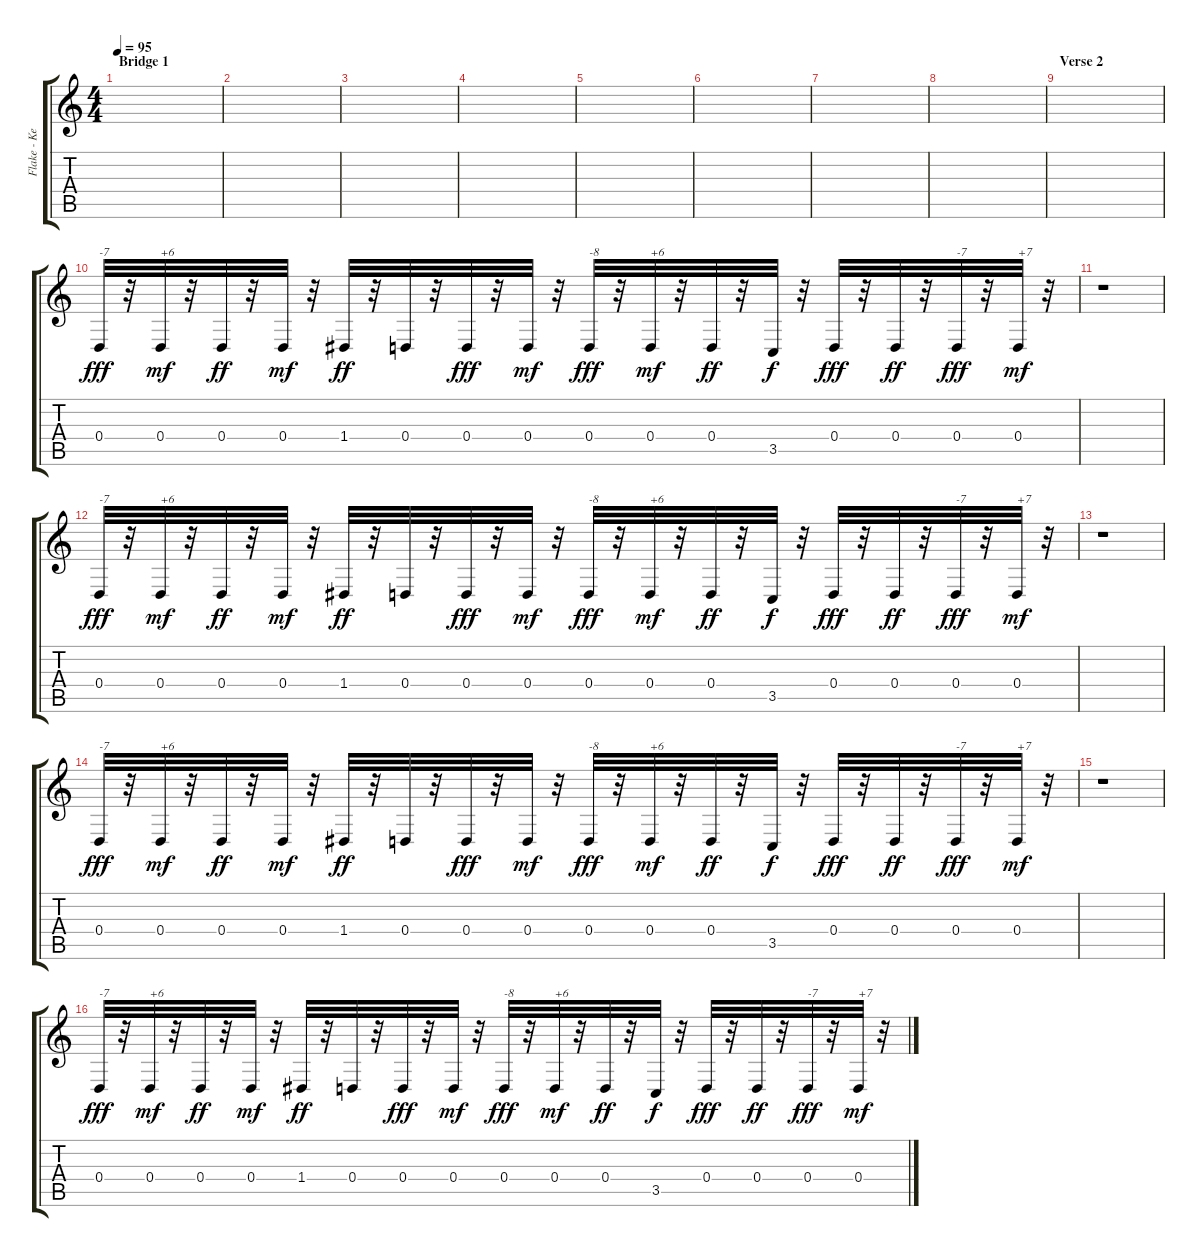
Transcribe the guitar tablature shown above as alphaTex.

\track ("Flake - Keys" "Flake - Ke") {instrument pad1newage}
\staff {score tabs}
\tuning (E4 B3 G3 D3 A2 E2) {hide}
\ts (4 4)
\section ("" "Bridge 1")
\tempo 95
\clef g2
\ks c
|
|
|
|
|
|
|
|
\section ("" "Verse 2")
|
0.4.32{txt "-7" dy fff balance 1} r.32 0.4.32{txt "+6" dy mf balance 14} r.32 0.4.32{dy ff} r.32 0.4.32{dy mf} r.32 1.4.32{dy ff} r.32 0.4.32 r.32 0.4.32{dy fff} r.32 0.4.32{dy mf} r.32 0.4.32{txt "-8" dy fff balance 0} r.32 0.4.32{txt "+6" dy mf balance 14} r.32 0.4.32{dy ff} r.32 3.5.32{dy f} r.32 0.4.32{dy fff} r.32 0.4.32{dy ff} r.32 0.4.32{txt "-7" dy fff balance 1} r.32 0.4.32{txt "+7" dy mf balance 15} r.32 |
r.1 |
0.4.32{txt "-7" dy fff balance 1} r.32 0.4.32{txt "+6" dy mf balance 14} r.32 0.4.32{dy ff} r.32 0.4.32{dy mf} r.32 1.4.32{dy ff} r.32 0.4.32 r.32 0.4.32{dy fff} r.32 0.4.32{dy mf} r.32 0.4.32{txt "-8" dy fff balance 0} r.32 0.4.32{txt "+6" dy mf balance 14} r.32 0.4.32{dy ff} r.32 3.5.32{dy f} r.32 0.4.32{dy fff} r.32 0.4.32{dy ff} r.32 0.4.32{txt "-7" dy fff balance 1} r.32 0.4.32{txt "+7" dy mf balance 15} r.32 |
r.1 |
0.4.32{txt "-7" dy fff balance 1} r.32 0.4.32{txt "+6" dy mf balance 14} r.32 0.4.32{dy ff} r.32 0.4.32{dy mf} r.32 1.4.32{dy ff} r.32 0.4.32 r.32 0.4.32{dy fff} r.32 0.4.32{dy mf} r.32 0.4.32{txt "-8" dy fff balance 0} r.32 0.4.32{txt "+6" dy mf balance 14} r.32 0.4.32{dy ff} r.32 3.5.32{dy f} r.32 0.4.32{dy fff} r.32 0.4.32{dy ff} r.32 0.4.32{txt "-7" dy fff balance 1} r.32 0.4.32{txt "+7" dy mf balance 15} r.32 |
r.1 |
0.4.32{txt "-7" dy fff balance 1} r.32 0.4.32{txt "+6" dy mf balance 14} r.32 0.4.32{dy ff} r.32 0.4.32{dy mf} r.32 1.4.32{dy ff} r.32 0.4.32 r.32 0.4.32{dy fff} r.32 0.4.32{dy mf} r.32 0.4.32{txt "-8" dy fff balance 0} r.32 0.4.32{txt "+6" dy mf balance 14} r.32 0.4.32{dy ff} r.32 3.5.32{dy f} r.32 0.4.32{dy fff} r.32 0.4.32{dy ff} r.32 0.4.32{txt "-7" dy fff balance 1} r.32 0.4.32{txt "+7" dy mf balance 15} r.32
